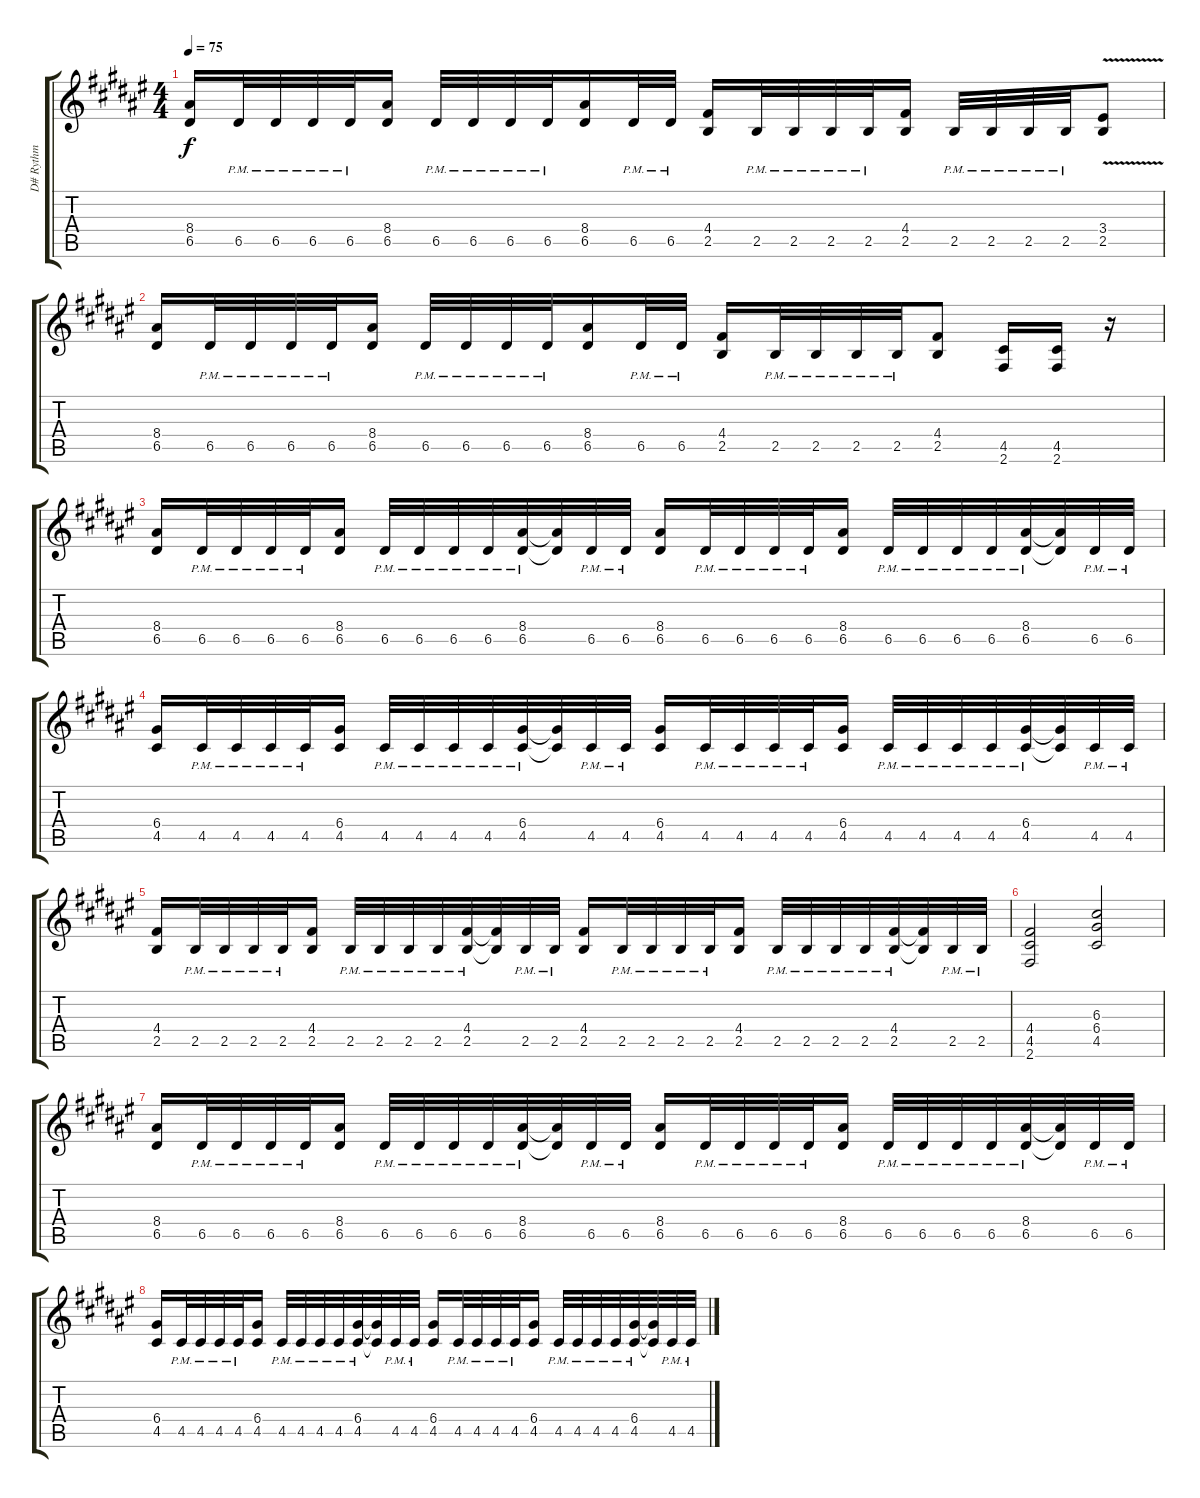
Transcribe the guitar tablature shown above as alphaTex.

\track (" D# Rythm TOLKKI" " D# Rythm ") {instrument distortionguitar}
\staff {score tabs}
\tuning (E4 B3 G3 D3 A2 E2) {hide}
\ts (4 4)
\tempo 75
\clef g2
\ks d#minor
(8.4 6.5).16{dy f} 6.5{pm}.32 6.5{pm}.32 6.5{pm}.32 6.5{pm}.32 (8.4 6.5).16 6.5{pm}.32 6.5{pm}.32 6.5{pm}.32 6.5{pm}.32 (8.4 6.5).16 6.5{pm}.32 6.5{pm}.32 (4.4 2.5).16 2.5{pm}.32 2.5{pm}.32 2.5{pm}.32 2.5{pm}.32 (4.4 2.5).16 2.5{pm}.32 2.5{pm}.32 2.5{pm}.32 2.5{pm}.32 (3.4{v} 2.5).8 |
(8.4 6.5).16 6.5{pm}.32 6.5{pm}.32 6.5{pm}.32 6.5{pm}.32 (8.4 6.5).16 6.5{pm}.32 6.5{pm}.32 6.5{pm}.32 6.5{pm}.32 (8.4 6.5).16 6.5{pm}.32 6.5{pm}.32 (4.4 2.5).16 2.5{pm}.32 2.5{pm}.32 2.5{pm}.32 2.5{pm}.32 (4.4 2.5).8 (4.5 2.6).16 (4.5 2.6).16 r.16 |
(8.4 6.5).16 6.5{pm}.32 6.5{pm}.32 6.5{pm}.32 6.5{pm}.32 (8.4 6.5).16 6.5{pm}.32 6.5{pm}.32 6.5{pm}.32 6.5{pm}.32 (8.4 6.5{pm}).32 (8.4{t} 6.5{t}).32 6.5{pm}.32 6.5{pm}.32 (8.4 6.5).16 6.5{pm}.32 6.5{pm}.32 6.5{pm}.32 6.5{pm}.32 (8.4 6.5).16 6.5{pm}.32 6.5{pm}.32 6.5{pm}.32 6.5{pm}.32 (8.4 6.5{pm}).32 (8.4{t} 6.5{t}).32 6.5{pm}.32 6.5{pm}.32 |
(6.4 4.5).16 4.5{pm}.32 4.5{pm}.32 4.5{pm}.32 4.5{pm}.32 (6.4 4.5).16 4.5{pm}.32 4.5{pm}.32 4.5{pm}.32 4.5{pm}.32 (6.4 4.5{pm}).32 (6.4{t} 4.5{t}).32 4.5{pm}.32 4.5{pm}.32 (6.4 4.5).16 4.5{pm}.32 4.5{pm}.32 4.5{pm}.32 4.5{pm}.32 (6.4 4.5).16 4.5{pm}.32 4.5{pm}.32 4.5{pm}.32 4.5{pm}.32 (6.4 4.5{pm}).32 (6.4{t} 4.5{t}).32 4.5{pm}.32 4.5{pm}.32 |
(4.4 2.5).16 2.5{pm}.32 2.5{pm}.32 2.5{pm}.32 2.5{pm}.32 (4.4 2.5).16 2.5{pm}.32 2.5{pm}.32 2.5{pm}.32 2.5{pm}.32 (4.4 2.5{pm}).32 (4.4{t} 2.5{t}).32 2.5{pm}.32 2.5{pm}.32 (4.4 2.5).16 2.5{pm}.32 2.5{pm}.32 2.5{pm}.32 2.5{pm}.32 (4.4 2.5).16 2.5{pm}.32 2.5{pm}.32 2.5{pm}.32 2.5{pm}.32 (4.4 2.5{pm}).32 (4.4{t} 2.5{t}).32 2.5{pm}.32 2.5{pm}.32 |
(4.4 4.5 2.6).2 (6.3 6.4 4.5).2 |
(8.4 6.5).16 6.5{pm}.32 6.5{pm}.32 6.5{pm}.32 6.5{pm}.32 (8.4 6.5).16 6.5{pm}.32 6.5{pm}.32 6.5{pm}.32 6.5{pm}.32 (8.4 6.5{pm}).32 (8.4{t} 6.5{t}).32 6.5{pm}.32 6.5{pm}.32 (8.4 6.5).16 6.5{pm}.32 6.5{pm}.32 6.5{pm}.32 6.5{pm}.32 (8.4 6.5).16 6.5{pm}.32 6.5{pm}.32 6.5{pm}.32 6.5{pm}.32 (8.4 6.5{pm}).32 (8.4{t} 6.5{t}).32 6.5{pm}.32 6.5{pm}.32 |
(6.4 4.5).16 4.5{pm}.32 4.5{pm}.32 4.5{pm}.32 4.5{pm}.32 (6.4 4.5).16 4.5{pm}.32 4.5{pm}.32 4.5{pm}.32 4.5{pm}.32 (6.4 4.5{pm}).32 (6.4{t} 4.5{t}).32 4.5{pm}.32 4.5{pm}.32 (6.4 4.5).16 4.5{pm}.32 4.5{pm}.32 4.5{pm}.32 4.5{pm}.32 (6.4 4.5).16 4.5{pm}.32 4.5{pm}.32 4.5{pm}.32 4.5{pm}.32 (6.4 4.5{pm}).32 (6.4{t} 4.5{t}).32 4.5{pm}.32 4.5{pm}.32
